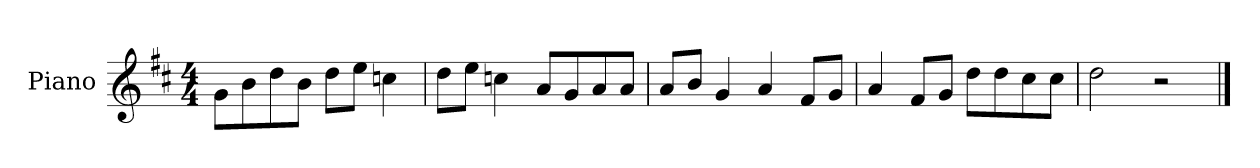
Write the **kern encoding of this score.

**kern
*part1
*staff1
*I"Piano
*I'P-no
*clefG2
*k[f#c#]
*M4/4
*MM90
=1
8g\L
8b\
8dd\
8b\J
8dd\L
8ee\J
4ccn\
=2
8dd\L
8ee\J
4ccn\
8a/L
8g/
8a/
8a/J
=3
8a/L
8b/J
4g/
4a/
8f#/L
8g/J
=4
4a/
8f#/L
8g/J
8dd\L
8dd\
8cc#\
8cc#\J
=5
2dd\
2r
==
*-
